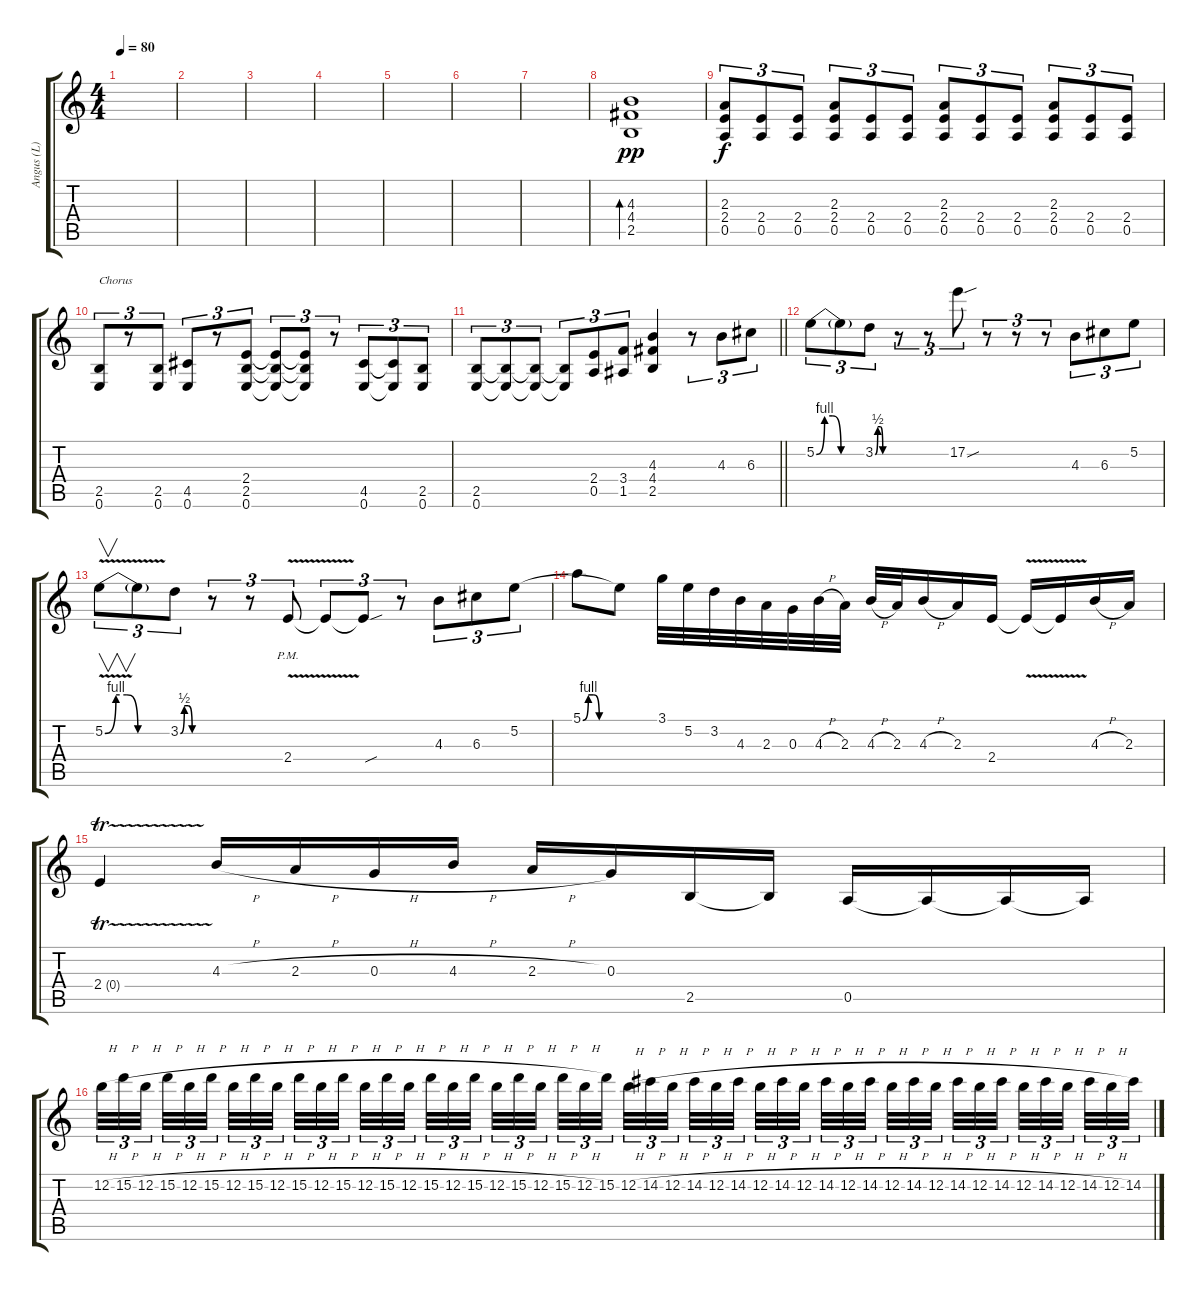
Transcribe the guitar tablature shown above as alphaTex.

\track ("Angus (L)" "Angus (L)") {instrument overdrivenguitar}
\staff {score tabs}
\tuning (E4 B3 G3 D3 A2 E2) {hide}
\ts (4 4)
\tempo 80
\clef g2
\ks c
|
|
|
|
|
|
|
(4.3 4.4 2.5).1{bd 240 dy pp} |
(2.3 2.4 0.5).8{tu (3 2) dy f} (2.4 0.5).8{tu (3 2)} (2.4 0.5).8{tu (3 2)} (2.3 2.4 0.5).8{tu (3 2)} (2.4 0.5).8{tu (3 2)} (2.4 0.5).8{tu (3 2)} (2.3 2.4 0.5).8{tu (3 2)} (2.4 0.5).8{tu (3 2)} (2.4 0.5).8{tu (3 2)} (2.3 2.4 0.5).8{tu (3 2)} (2.4 0.5).8{tu (3 2)} (2.4 0.5).8{tu (3 2)} |
(2.5 0.6).8{tu (3 2) txt "Chorus"} r.8{tu (3 2)} (2.5 0.6).8{tu (3 2)} (4.5 0.6).8{tu (3 2)} r.8{tu (3 2)} (2.4 2.5 0.6).8{tu (3 2)} (2.4{t} 2.5{t} 0.6{t}).8{tu (3 2)} (2.4{t} 2.5{t} 0.6{t}).8{tu (3 2)} r.8{tu (3 2)} (4.5 0.6).8{tu (3 2)} (4.5{t} 0.6{t}).8{tu (3 2)} (2.5 0.6).8{tu (3 2)} |
\barLineRight lightlight
(2.5 0.6).8{tu (3 2)} (2.5{t} 0.6{t}).8{tu (3 2)} (2.5{t} 0.6{t}).8{tu (3 2)} (2.5{t} 0.6{t}).8{tu (3 2)} (2.4 0.5).8{tu (3 2)} (3.4 1.5).8{tu (3 2)} (4.3 4.4 2.5).4 r.8{tu (3 2)} 4.3.8{tu (3 2)} 6.3.8{tu (3 2)} |
5.2{be (custom 0 0 10 4 20 4 30 0 60 0)}.8{tu (3 2)} 5.2{t}.8{tu (3 2)} 3.2{be (custom 0 0 10 2 20 2 30 0 60 0)}.8{tu (3 2)} r.8{tu (3 2)} r.8{tu (3 2)} 17.2{sou}.8{tu (3 2)} r.8{tu (3 2)} r.8{tu (3 2)} r.8{tu (3 2)} 4.3.8{tu (3 2)} 6.3.8{tu (3 2)} 5.2.8{tu (3 2)} |
5.2{be (custom 0 0 10 4 20 4 30 0 60 0) v}.8{v tu (3 2)} 5.2{t}.8{tu (3 2)} 3.2{be (custom 0 0 10 2 20 2 30 0 60 0)}.8{tu (3 2)} r.8{tu (3 2)} r.8{tu (3 2)} 2.4{v pm}.8{tu (3 2)} 2.4{t}.8{tu (3 2)} 2.4{sou t}.8{tu (3 2)} r.8{tu (3 2)} 4.3.8{tu (3 2)} 6.3.8{tu (3 2)} 5.2.8{tu (3 2)} |
5.1{be (custom 0 0 10 4 20 4 30 0 60 0)}.8 5.2{t}.8 3.1.32 5.2.32 3.2.32 4.3.32 2.3.32 0.3.32 4.3{h}.32 2.3.32 4.3{h}.32 2.3.32 4.3{h}.16 2.3.16 2.4.16 2.4{v t}.16 2.4{v t}.16 4.3{h}.16 2.3.16 |
2.4{tr (0 32)}.4 4.3{h}.16 2.3{h}.16 0.3{h}.16 4.3{h}.16 2.3{h}.16 0.3.16 2.5.16 2.5{t}.16 0.5.16 0.5{t}.16 0.5{t}.16 0.5{t}.16 |
12.2{h}.32{tu (3 2)} 15.2{h}.32{tu (3 2)} 12.2{h}.32{tu (3 2) beam splitsecondary} 15.2{h}.32{tu (3 2)} 12.2{h}.32{tu (3 2)} 15.2{h}.32{tu (3 2) beam splitsecondary} 12.2{h}.32{tu (3 2)} 15.2{h}.32{tu (3 2)} 12.2{h}.32{tu (3 2) beam splitsecondary} 15.2{h}.32{tu (3 2)} 12.2{h}.32{tu (3 2)} 15.2{h}.32{tu (3 2)} 12.2{h}.32{tu (3 2)} 15.2{h}.32{tu (3 2)} 12.2{h}.32{tu (3 2) beam splitsecondary} 15.2{h}.32{tu (3 2)} 12.2{h}.32{tu (3 2)} 15.2{h}.32{tu (3 2) beam splitsecondary} 12.2{h}.32{tu (3 2)} 15.2{h}.32{tu (3 2)} 12.2{h}.32{tu (3 2) beam splitsecondary} 15.2{h}.32{tu (3 2)} 12.2{h}.32{tu (3 2)} 15.2.32{tu (3 2)} 12.2{h}.32{tu (3 2)} 14.2{h}.32{tu (3 2)} 12.2{h}.32{tu (3 2) beam splitsecondary} 14.2{h}.32{tu (3 2)} 12.2{h}.32{tu (3 2)} 14.2{h}.32{tu (3 2) beam splitsecondary} 12.2{h}.32{tu (3 2)} 14.2{h}.32{tu (3 2)} 12.2{h}.32{tu (3 2) beam splitsecondary} 14.2{h}.32{tu (3 2)} 12.2{h}.32{tu (3 2)} 14.2{h}.32{tu (3 2)} 12.2{h}.32{tu (3 2)} 14.2{h}.32{tu (3 2)} 12.2{h}.32{tu (3 2) beam splitsecondary} 14.2{h}.32{tu (3 2)} 12.2{h}.32{tu (3 2)} 14.2{h}.32{tu (3 2) beam splitsecondary} 12.2{h}.32{tu (3 2)} 14.2{h}.32{tu (3 2)} 12.2{h}.32{tu (3 2) beam splitsecondary} 14.2{h}.32{tu (3 2)} 12.2{h}.32{tu (3 2)} 14.2.32{tu (3 2)}
